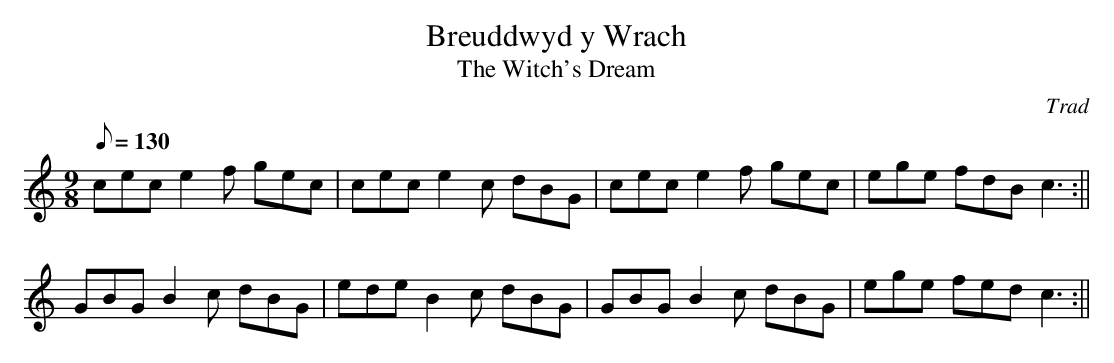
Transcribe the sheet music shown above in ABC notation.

X:1
T:Breuddwyd y Wrach
T:The Witch's Dream
M:9/8
L:1/8
Q:130
C:Trad
K:C
cec e2f gec|cec e2c dBG|cec e2f gec|ege fdB c3:||!
GBG B2c dBG|ede B2c dBG|GBG B2c dBG|ege fed c3:||
